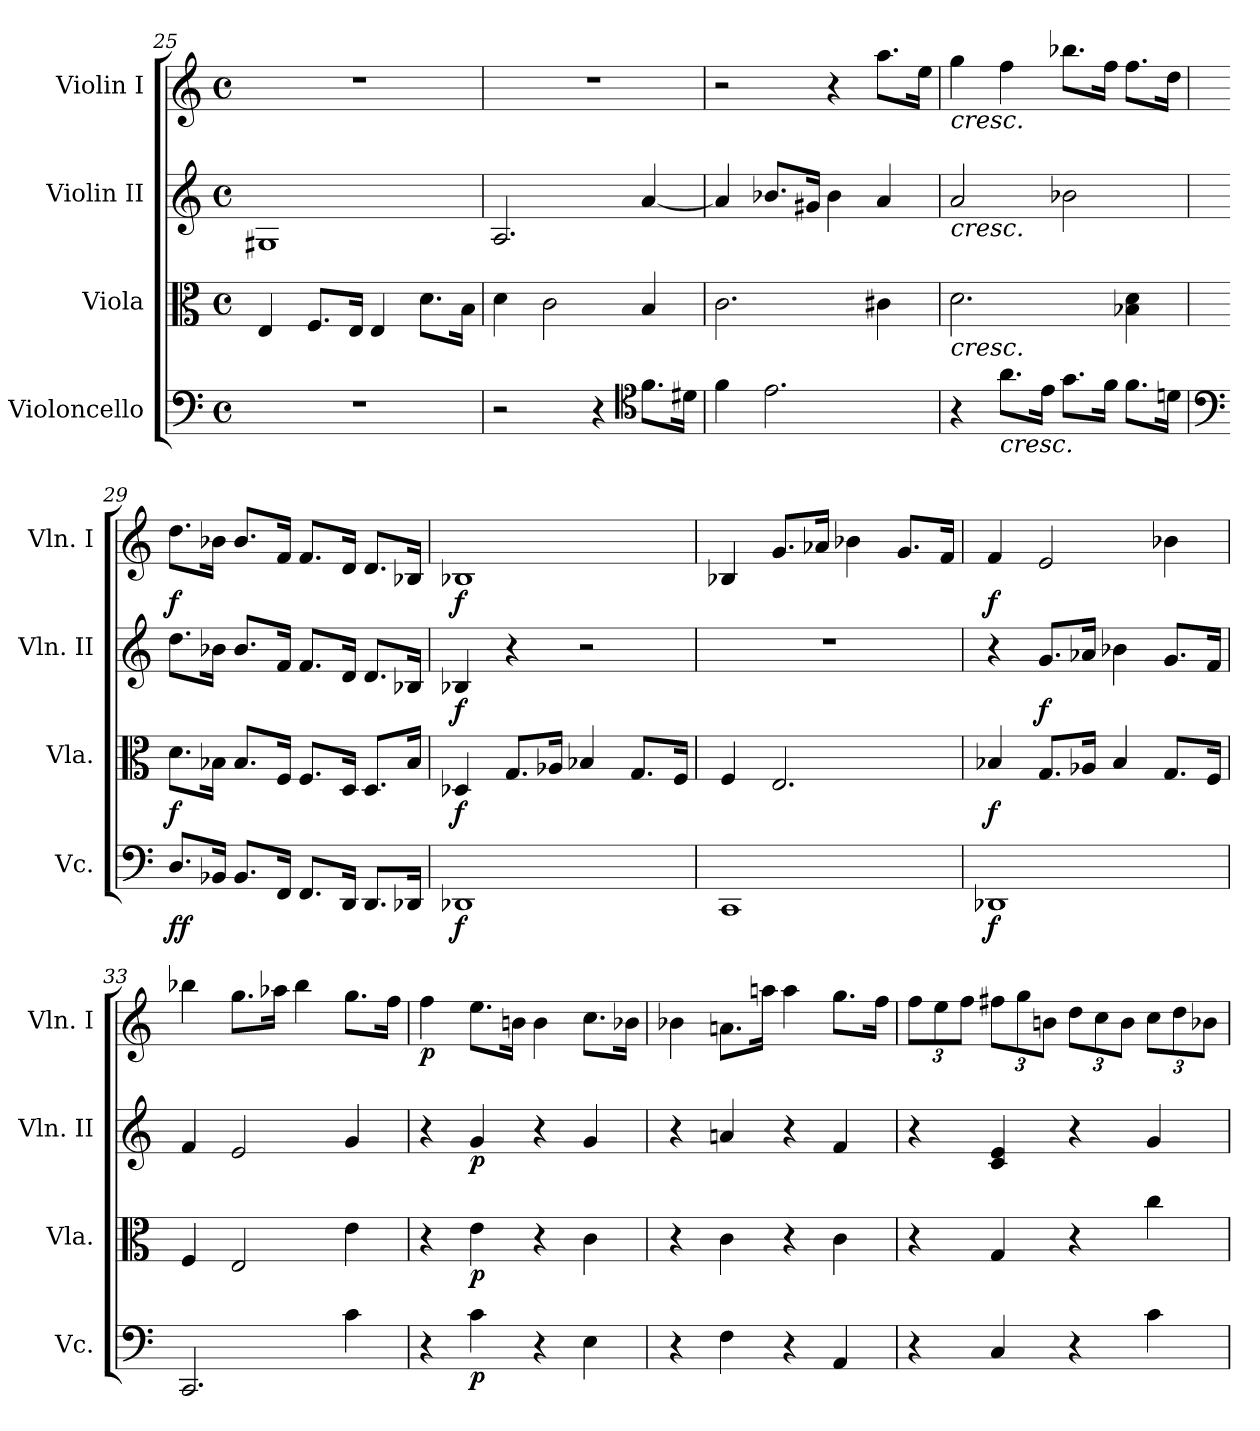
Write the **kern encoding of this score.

**kern	**dynam	**kern	**dynam	**kern	**dynam	**kern	**dynam
*part4	*part4	*part3	*part3	*part2	*part2	*part1	*part1
*staff4	*staff4	*staff3	*staff3	*staff2	*staff2	*staff1	*staff1
*I"Violoncello	*	*I"Viola	*	*I"Violin II	*	*I"Violin I	*
*I'Vc.	*	*I'Vla.	*	*I'Vln. II	*	*I'Vln. I	*
!!LO:LB:g=z
*clefF4	*	*clefC3	*	*clefG2	*	*clefG2	*
*k[]	*	*k[]	*	*k[]	*	*k[]	*
*M4/4	*	*M4/4	*	*M4/4	*	*M4/4	*
*met(c)	*	*met(c)	*	*met(c)	*	*met(c)	*
=25	=25	=25	=25	=25	=25	=25	=25
1r	.	4E/	.	1G#X	.	1r	.
.	.	8.F/L	.	.	.	.	.
.	.	16E/Jk	.	.	.	.	.
.	.	4E/	.	.	.	.	.
.	.	8.d\L	.	.	.	.	.
.	.	16B\Jk	.	.	.	.	.
=26	=26	=26	=26	=26	=26	=26	=26
2r	.	4d\	.	2.A/	.	1r	.
.	.	2c\	.	.	.	.	.
4r	.	.	.	.	.	.	.
*clefC4	*	*	*	*	*	*	*
8.f\L	.	4B/	.	[4a/	.	.	.
16d#X\Jk	.	.	.	.	.	.	.
=27	=27	=27	=27	=27	=27	=27	=27
4f\	.	2.c\	.	4a/]	.	2r	.
2.e\	.	.	.	8.b-X/L	.	.	.
.	.	.	.	16g#X/Jk	.	.	.
.	.	.	.	4b-\	.	4r	.
.	.	4c#X\	.	4a/	.	8.aa\L	.
.	.	.	.	.	.	16ee\Jk	.
=28	=28	=28	=28	=28	=28	=28	=28
!	!	!	!	!	!	!LO:TX:b:i:t=cresc.	!
!	!	!	!	!LO:TX:b:i:t=cresc.	!	!	!
!	!	!LO:TX:b:i:t=cresc.	!	!	!	!	!
4r	.	2.d\	.	2a/	.	4gg\	.
!LO:TX:b:i:t=cresc.	!	!	!	!	!	!	!
8.a\L	.	.	.	.	.	4ff\	.
16e\Jk	.	.	.	.	.	.	.
8.g\L	.	.	.	2b-X\	.	8.bb-X\L	.
16f\Jk	.	.	.	.	.	16ff\Jk	.
8.f\L	.	4B-X\ 4d\	.	.	.	8.ff\L	.
16dn\Jk	.	.	.	.	.	16dd\Jk	.
!!LO:LB:g=z
=29	=29	=29	=29	=29	=29	=29	=29
*clefF4	*	*	*	*	*	*	*
!	!LO:DY:b	!	!	!	!	!	!
!	!LO:DY:n=1:b	!	!LO:DY:b	!	!	!	!LO:DY:b
8.D/L	f f	8.d\L	f	8.dd\L	.	8.dd\L	f
16BB-X/Jk	.	16B-X\Jk	.	16b-X\Jk	.	16b-X\Jk	.
8.BB-/L	.	8.B-/L	.	8.b-/L	.	8.b-/L	.
16FF/Jk	.	16F/Jk	.	16f/Jk	.	16f/Jk	.
8.FF/L	.	8.F/L	.	8.f/L	.	8.f/L	.
16DD/Jk	.	16D/Jk	.	16d/Jk	.	16d/Jk	.
8.DD/L	.	8.D/L	.	8.d/L	.	8.d/L	.
16DD-X/Jk	.	16B-/Jk	.	16B-X/Jk	.	16B-X/Jk	.
=30	=30	=30	=30	=30	=30	=30	=30
!	!LO:DY:b	!	!LO:DY:b	!	!LO:DY:b	!	!LO:DY:b
1DD-X	f	4D-X/	f	4B-X/	f	1B-X	f
.	.	8.G/L	.	4r	.	.	.
.	.	16A-X/Jk	.	.	.	.	.
.	.	4B-X/	.	2r	.	.	.
.	.	8.G/L	.	.	.	.	.
.	.	16F/Jk	.	.	.	.	.
=31	=31	=31	=31	=31	=31	=31	=31
1CC	.	4F/	.	1r	.	4B-X/	.
.	.	2.E/	.	.	.	8.g/L	.
.	.	.	.	.	.	16a-X/Jk	.
.	.	.	.	.	.	4b-X\	.
.	.	.	.	.	.	8.g/L	.
.	.	.	.	.	.	16f/Jk	.
=32	=32	=32	=32	=32	=32	=32	=32
!	!LO:DY:b	!	!LO:DY:b	!	!	!	!LO:DY:b
1DD-X	f	4B-X/	f	4r	.	4f/	f
!	!	!	!	!	!LO:DY:b	!	!
.	.	8.G/L	.	8.g/L	f	2e/	.
.	.	16A-X/Jk	.	16a-X/Jk	.	.	.
.	.	4B-/	.	4b-X\	.	.	.
.	.	8.G/L	.	8.g/L	.	4b-X\	.
.	.	16F/Jk	.	16f/Jk	.	.	.
!!LO:PB:g=z
=33	=33	=33	=33	=33	=33	=33	=33
2.CC/	.	4F/	.	4f/	.	4bb-X\	.
.	.	2E/	.	2e/	.	8.gg\L	.
.	.	.	.	.	.	16aa-X\Jk	.
.	.	.	.	.	.	4bb-\	.
4c\	.	4e\	.	4g/	.	8.gg\L	.
.	.	.	.	.	.	16ff\Jk	.
=34	=34	=34	=34	=34	=34	=34	=34
!	!	!	!	!	!	!	!LO:DY:b
4r	.	4r	.	4r	.	4ff\	p
!	!LO:DY:b	!	!LO:DY:b	!	!LO:DY:b	!	!
4c\	p	4e\	p	4g/	p	8.ee\L	.
.	.	.	.	.	.	16bn\Jk	.
4r	.	4r	.	4r	.	4b\	.
4E\	.	4c\	.	4g/	.	8.cc\L	.
.	.	.	.	.	.	16b-X\Jk	.
=35	=35	=35	=35	=35	=35	=35	=35
4r	.	4r	.	4r	.	4b-X\	.
4F\	.	4c\	.	4an/	.	8.an\L	.
.	.	.	.	.	.	16aan\Jk	.
4r	.	4r	.	4r	.	4aa\	.
4AA/	.	4c\	.	4f/	.	8.gg\L	.
.	.	.	.	.	.	16ff\Jk	.
=36	=36	=36	=36	=36	=36	=36	=36
*	*	*	*	*	*	*Xbrackettup	*
4r	.	4r	.	4r	.	12ff\L	.
.	.	.	.	.	.	12ee\	.
.	.	.	.	.	.	12ff\J	.
4C/	.	4G/	.	4c/ 4e/	.	12ff#X\L	.
.	.	.	.	.	.	12gg\	.
.	.	.	.	.	.	12bn\J	.
4r	.	4r	.	4r	.	12dd\L	.
.	.	.	.	.	.	12cc\	.
.	.	.	.	.	.	12b\J	.
4c\	.	4cc\	.	4g/	.	12cc\L	.
.	.	.	.	.	.	12dd\	.
.	.	.	.	.	.	12b-X\J	.
=	=	=	=	=	=	=	=
*-	*-	*-	*-	*-	*-	*-	*-
